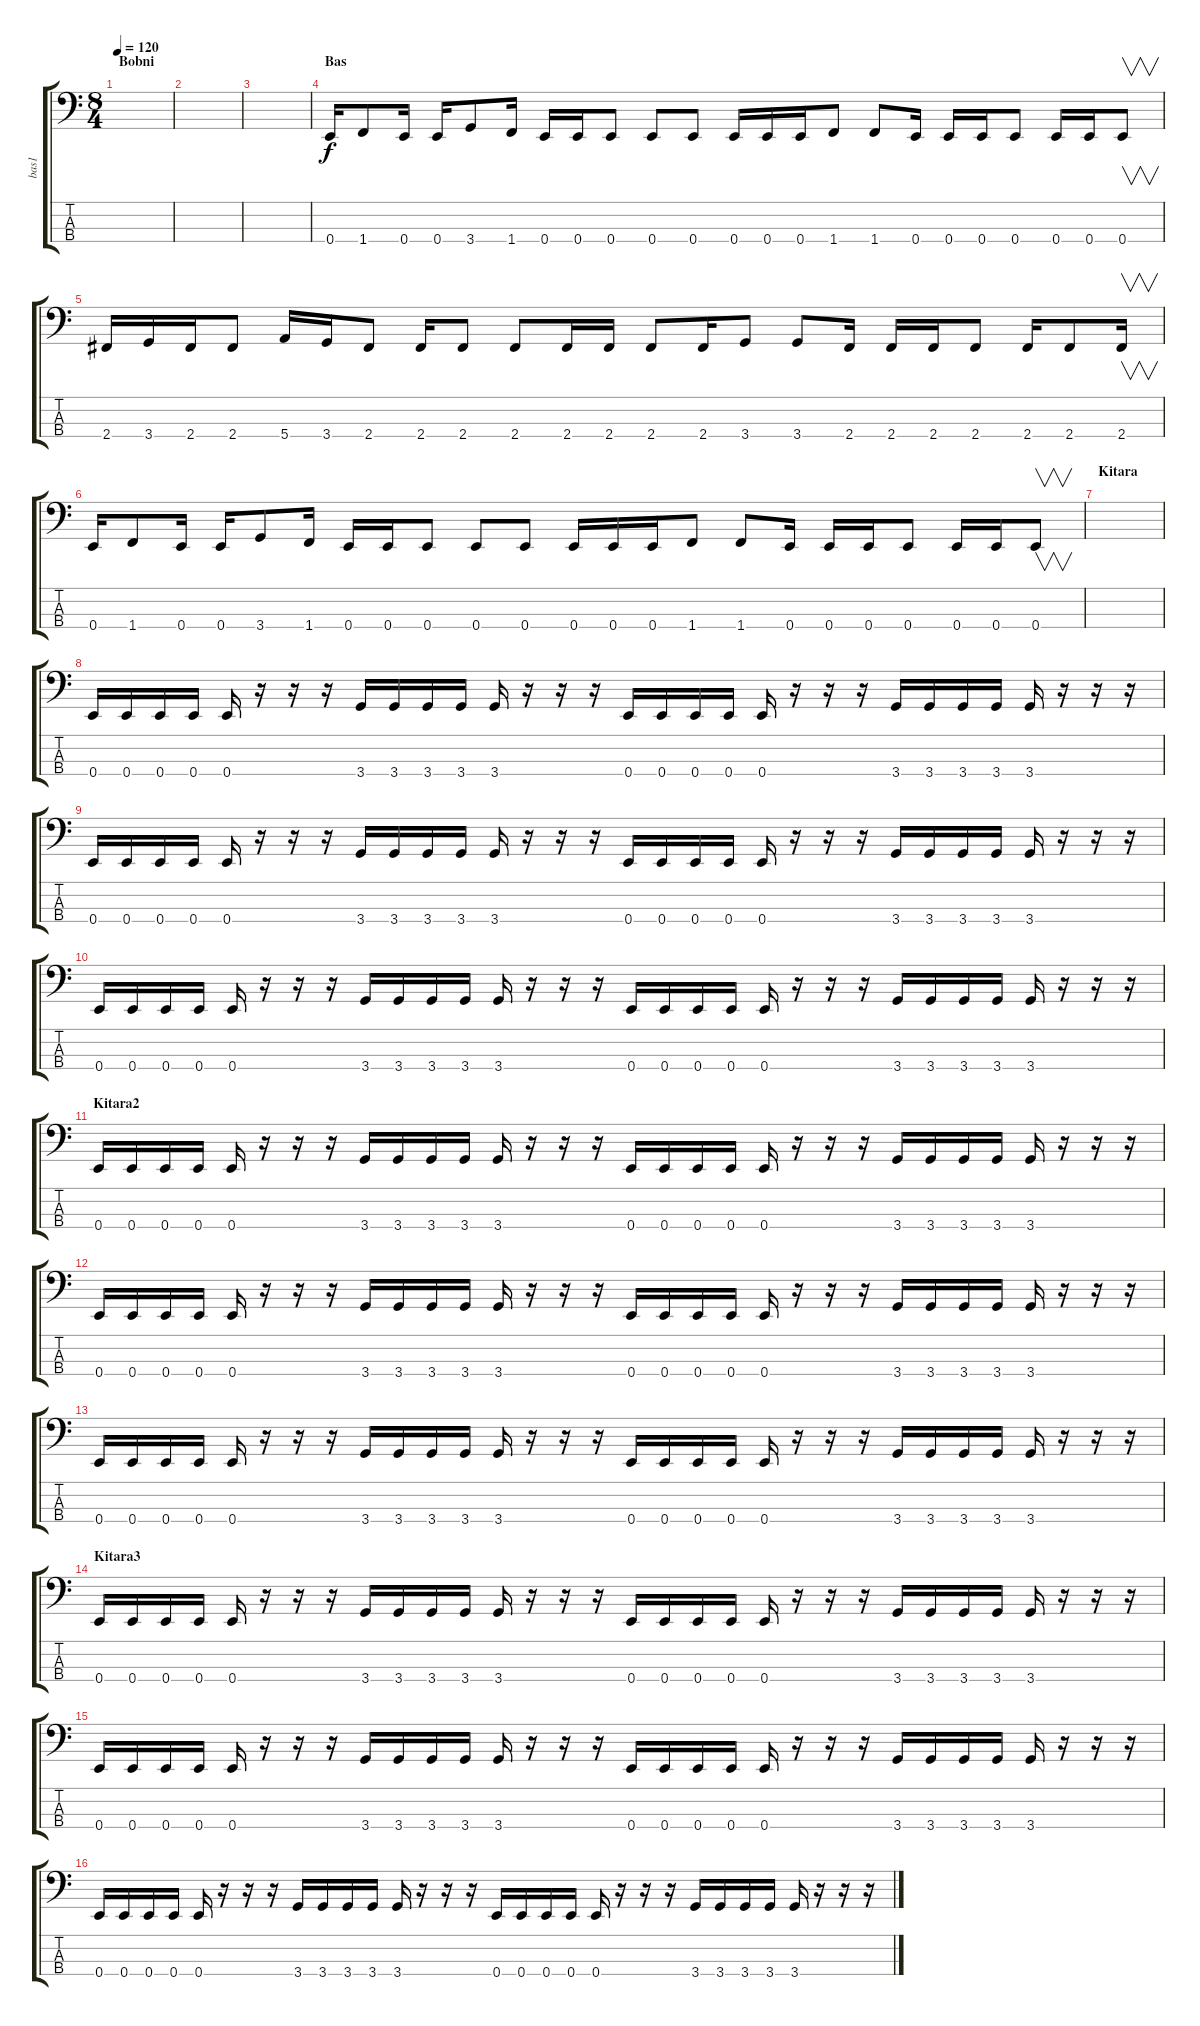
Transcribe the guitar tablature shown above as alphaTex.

\track ("bas1" "bas1") {instrument electricbasspick}
\staff {score tabs}
\tuning (G2 D2 A1 E1) {hide}
\ts (8 4)
\section ("" "Bobni")
\tempo 120
\clef f4
\ks c
|
|
|
\section ("" "Bas")
0.4.16 1.4.8 0.4.16 0.4.16 3.4.8 1.4.16 0.4.16 0.4.16 0.4.8 0.4.8 0.4.8 0.4.16 0.4.16 0.4.16 1.4.8 1.4.8 0.4.16 0.4.16 0.4.16 0.4.8 0.4.16 0.4.16 0.4.8{v} |
2.4.16 3.4.16 2.4.16 2.4.8 5.4.16 3.4.16 2.4.8 2.4.16 2.4.8 2.4.8 2.4.16 2.4.16 2.4.8 2.4.16 3.4.8 3.4.8 2.4.16 2.4.16 2.4.16 2.4.8 2.4.16 2.4.8 2.4.16{v} |
0.4.16 1.4.8 0.4.16 0.4.16 3.4.8 1.4.16 0.4.16 0.4.16 0.4.8 0.4.8 0.4.8 0.4.16 0.4.16 0.4.16 1.4.8 1.4.8 0.4.16 0.4.16 0.4.16 0.4.8 0.4.16 0.4.16 0.4.8{v} |
\section ("" "Kitara")
|
0.4.16 0.4.16 0.4.16 0.4.16 0.4.16 r.16 r.16 r.16 3.4.16 3.4.16 3.4.16 3.4.16 3.4.16 r.16 r.16 r.16 0.4.16 0.4.16 0.4.16 0.4.16 0.4.16 r.16 r.16 r.16 3.4.16 3.4.16 3.4.16 3.4.16 3.4.16 r.16 r.16 r.16 |
0.4.16 0.4.16 0.4.16 0.4.16 0.4.16 r.16 r.16 r.16 3.4.16 3.4.16 3.4.16 3.4.16 3.4.16 r.16 r.16 r.16 0.4.16 0.4.16 0.4.16 0.4.16 0.4.16 r.16 r.16 r.16 3.4.16 3.4.16 3.4.16 3.4.16 3.4.16 r.16 r.16 r.16 |
0.4.16 0.4.16 0.4.16 0.4.16 0.4.16 r.16 r.16 r.16 3.4.16 3.4.16 3.4.16 3.4.16 3.4.16 r.16 r.16 r.16 0.4.16 0.4.16 0.4.16 0.4.16 0.4.16 r.16 r.16 r.16 3.4.16 3.4.16 3.4.16 3.4.16 3.4.16 r.16 r.16 r.16 |
\section ("" "Kitara2")
0.4.16 0.4.16 0.4.16 0.4.16 0.4.16 r.16 r.16 r.16 3.4.16 3.4.16 3.4.16 3.4.16 3.4.16 r.16 r.16 r.16 0.4.16 0.4.16 0.4.16 0.4.16 0.4.16 r.16 r.16 r.16 3.4.16 3.4.16 3.4.16 3.4.16 3.4.16 r.16 r.16 r.16 |
0.4.16 0.4.16 0.4.16 0.4.16 0.4.16 r.16 r.16 r.16 3.4.16 3.4.16 3.4.16 3.4.16 3.4.16 r.16 r.16 r.16 0.4.16 0.4.16 0.4.16 0.4.16 0.4.16 r.16 r.16 r.16 3.4.16 3.4.16 3.4.16 3.4.16 3.4.16 r.16 r.16 r.16 |
0.4.16 0.4.16 0.4.16 0.4.16 0.4.16 r.16 r.16 r.16 3.4.16 3.4.16 3.4.16 3.4.16 3.4.16 r.16 r.16 r.16 0.4.16 0.4.16 0.4.16 0.4.16 0.4.16 r.16 r.16 r.16 3.4.16 3.4.16 3.4.16 3.4.16 3.4.16 r.16 r.16 r.16 |
\section ("" "Kitara3")
0.4.16 0.4.16 0.4.16 0.4.16 0.4.16 r.16 r.16 r.16 3.4.16 3.4.16 3.4.16 3.4.16 3.4.16 r.16 r.16 r.16 0.4.16 0.4.16 0.4.16 0.4.16 0.4.16 r.16 r.16 r.16 3.4.16 3.4.16 3.4.16 3.4.16 3.4.16 r.16 r.16 r.16 |
0.4.16 0.4.16 0.4.16 0.4.16 0.4.16 r.16 r.16 r.16 3.4.16 3.4.16 3.4.16 3.4.16 3.4.16 r.16 r.16 r.16 0.4.16 0.4.16 0.4.16 0.4.16 0.4.16 r.16 r.16 r.16 3.4.16 3.4.16 3.4.16 3.4.16 3.4.16 r.16 r.16 r.16 |
0.4.16 0.4.16 0.4.16 0.4.16 0.4.16 r.16 r.16 r.16 3.4.16 3.4.16 3.4.16 3.4.16 3.4.16 r.16 r.16 r.16 0.4.16 0.4.16 0.4.16 0.4.16 0.4.16 r.16 r.16 r.16 3.4.16 3.4.16 3.4.16 3.4.16 3.4.16 r.16 r.16 r.16
